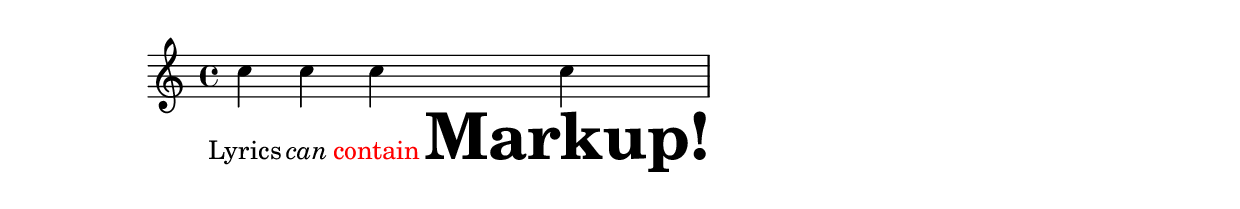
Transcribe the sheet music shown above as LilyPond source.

%% DO NOT EDIT this file manually; it is automatically
%% generated from LSR http://lsr.dsi.unimi.it
%% Make any changes in LSR itself, or in Documentation/snippets/new/ ,
%% and then run scripts/auxiliar/makelsr.py
%%
%% This file is in the public domain.
\version "2.14.0"

\header {
  lsrtags = "text, vocal-music"

%% Translation of GIT committish: ea0b270e14781707ab52683acddf9302bbe337f3
  texidoces = "
Es posible usar el modo de marcado para dar formato a sílabas
individuales dentro de la letra.

"
  doctitlees = "Dar formato a sílabas de la letra"

%%%    Translation of GIT committish: f86f00c1a8de0f034ba48506de2801c074bd5422
  texidocde = "
Textbeschriftungsmodus kann eingesetzt werden, um individuelle Silben im Gesangstext
zu formatieren.

"
  doctitlede = "Silben im Gesangstext formatieren"

%%  Translation of GIT committish: d9d1da30361a0bcaea1ae058eb1bc8dd3a5b2e4c
  texidocfr = "
Le mode markup permet d'individualiser la mise en forme de certaines syllabes.

"
  doctitlefr = "Mise en forme individuelle de syllabes"

  texidoc = "
Markup mode may be used to format individual syllables in lyrics.

"
  doctitle = "Formatting lyrics syllables"
} % begin verbatim

mel = \relative c'' { c4 c c c }
lyr = \lyricmode {
  Lyrics \markup { \italic can } \markup { \with-color #red contain }
  \markup { \fontsize #8 \bold Markup! }
}

<<
  \new Voice = melody \mel
  \new Lyrics \lyricsto melody \lyr
>>
